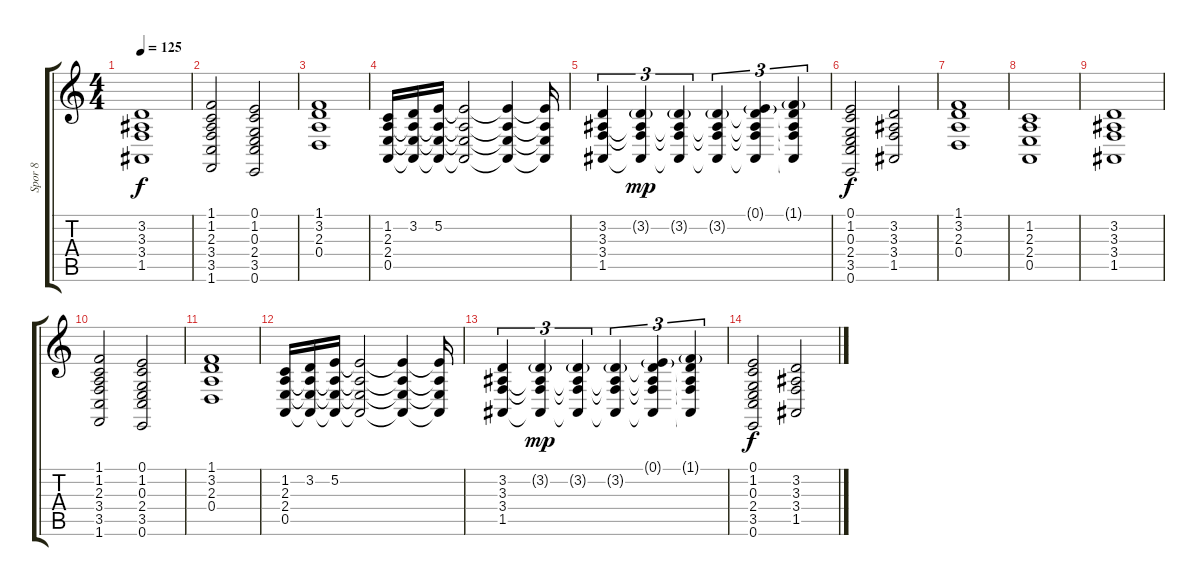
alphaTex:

\track ("Spor 8" "Spor 8") {instrument brightacousticpiano}
\staff {score tabs}
\tuning (E4 B3 G3 D3 A2 E2) {hide}
\ts (4 4)
\tempo 125
\clef g2
\ks c
(3.2 3.3 3.4 1.5).1{dy f} |
(1.1 1.2 2.3 3.4 3.5 1.6).2 (0.1 1.2 0.3 2.4 3.5 0.6).2 |
(1.1 3.2 2.3 0.4).1{volume 8} |
(1.2 2.3 2.4 0.5).16 (3.2 2.3{t} 2.4{t} 0.5{t}).16 (5.2 2.3{t} 2.4{t} 0.5{t}).16 (5.2{t} 2.3{t} 2.4{t} 0.5{t}).2 (5.2{t} 2.3{t} 2.4{t} 0.5{t}).4 (5.2{t} 2.3{t} 2.4{t} 0.5{t}).16 |
(3.2 3.3 3.4 1.5).4{tu (3 2)} (3.2{g} 3.3{t} 3.4{t} 1.5{t}).4{tu (3 2) dy mp} (3.2{g} 3.3{t} 3.4{t} 1.5{t}).4{tu (3 2)} (3.2{g} 3.3{t} 3.4{t} 1.5{t}).4{tu (3 2)} (0.1{g} 3.2{t} 3.3{t} 3.4{t} 1.5{t}).4{tu (3 2)} (1.1{g} 3.2{t} 3.3{t} 3.4{t} 1.5{t}).4{tu (3 2)} |
(0.1 1.2 0.3 2.4 3.5 0.6).2{dy f} (3.2 3.3 3.4 1.5).2 |
(1.1 3.2 2.3 0.4).1{volume 5} |
(1.2 2.3 2.4 0.5).1 |
(3.2 3.3 3.4 1.5).1 |
(1.1 1.2 2.3 3.4 3.5 1.6).2 (0.1 1.2 0.3 2.4 3.5 0.6).2 |
(1.1 3.2 2.3 0.4).1{volume 2} |
(1.2 2.3 2.4 0.5).16 (3.2 2.3{t} 2.4{t} 0.5{t}).16 (5.2 2.3{t} 2.4{t} 0.5{t}).16 (5.2{t} 2.3{t} 2.4{t} 0.5{t}).2 (5.2{t} 2.3{t} 2.4{t} 0.5{t}).4 (5.2{t} 2.3{t} 2.4{t} 0.5{t}).16 |
(3.2 3.3 3.4 1.5).4{tu (3 2)} (3.2{g} 3.3{t} 3.4{t} 1.5{t}).4{tu (3 2) dy mp} (3.2{g} 3.3{t} 3.4{t} 1.5{t}).4{tu (3 2)} (3.2{g} 3.3{t} 3.4{t} 1.5{t}).4{tu (3 2)} (0.1{g} 3.2{t} 3.3{t} 3.4{t} 1.5{t}).4{tu (3 2)} (1.1{g} 3.2{t} 3.3{t} 3.4{t} 1.5{t}).4{tu (3 2)} |
(0.1 1.2 0.3 2.4 3.5 0.6).2{dy f volume 1} (3.2 3.3 3.4 1.5).2
